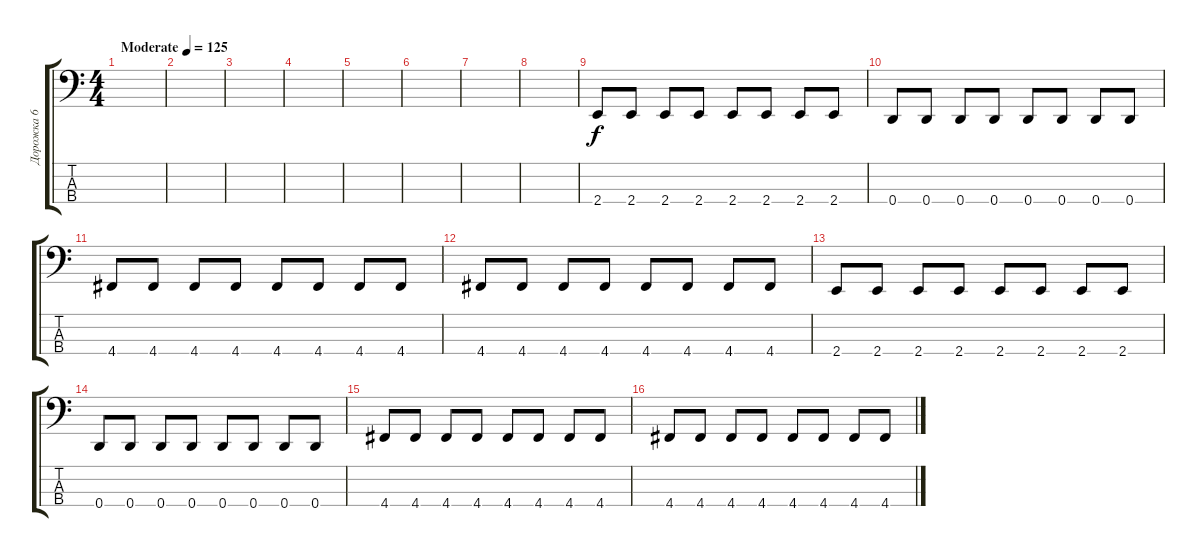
\track ("Дорожка 6" "Дорожка 6") {instrument electricbassfinger}
\staff {score tabs}
\tuning (G2 D2 A1 D1) {hide}
\ts (4 4)
\tempo (125 "Moderate")
\clef f4
\ks c
|
|
|
|
|
|
|
|
2.4.8 2.4.8 2.4.8 2.4.8 2.4.8 2.4.8 2.4.8 2.4.8 |
0.4.8 0.4.8 0.4.8 0.4.8 0.4.8 0.4.8 0.4.8 0.4.8 |
4.4.8 4.4.8 4.4.8 4.4.8 4.4.8 4.4.8 4.4.8 4.4.8 |
4.4.8 4.4.8 4.4.8 4.4.8 4.4.8 4.4.8 4.4.8 4.4.8 |
2.4.8 2.4.8 2.4.8 2.4.8 2.4.8 2.4.8 2.4.8 2.4.8 |
0.4.8 0.4.8 0.4.8 0.4.8 0.4.8 0.4.8 0.4.8 0.4.8 |
4.4.8 4.4.8 4.4.8 4.4.8 4.4.8 4.4.8 4.4.8 4.4.8 |
4.4.8 4.4.8 4.4.8 4.4.8 4.4.8 4.4.8 4.4.8 4.4.8
